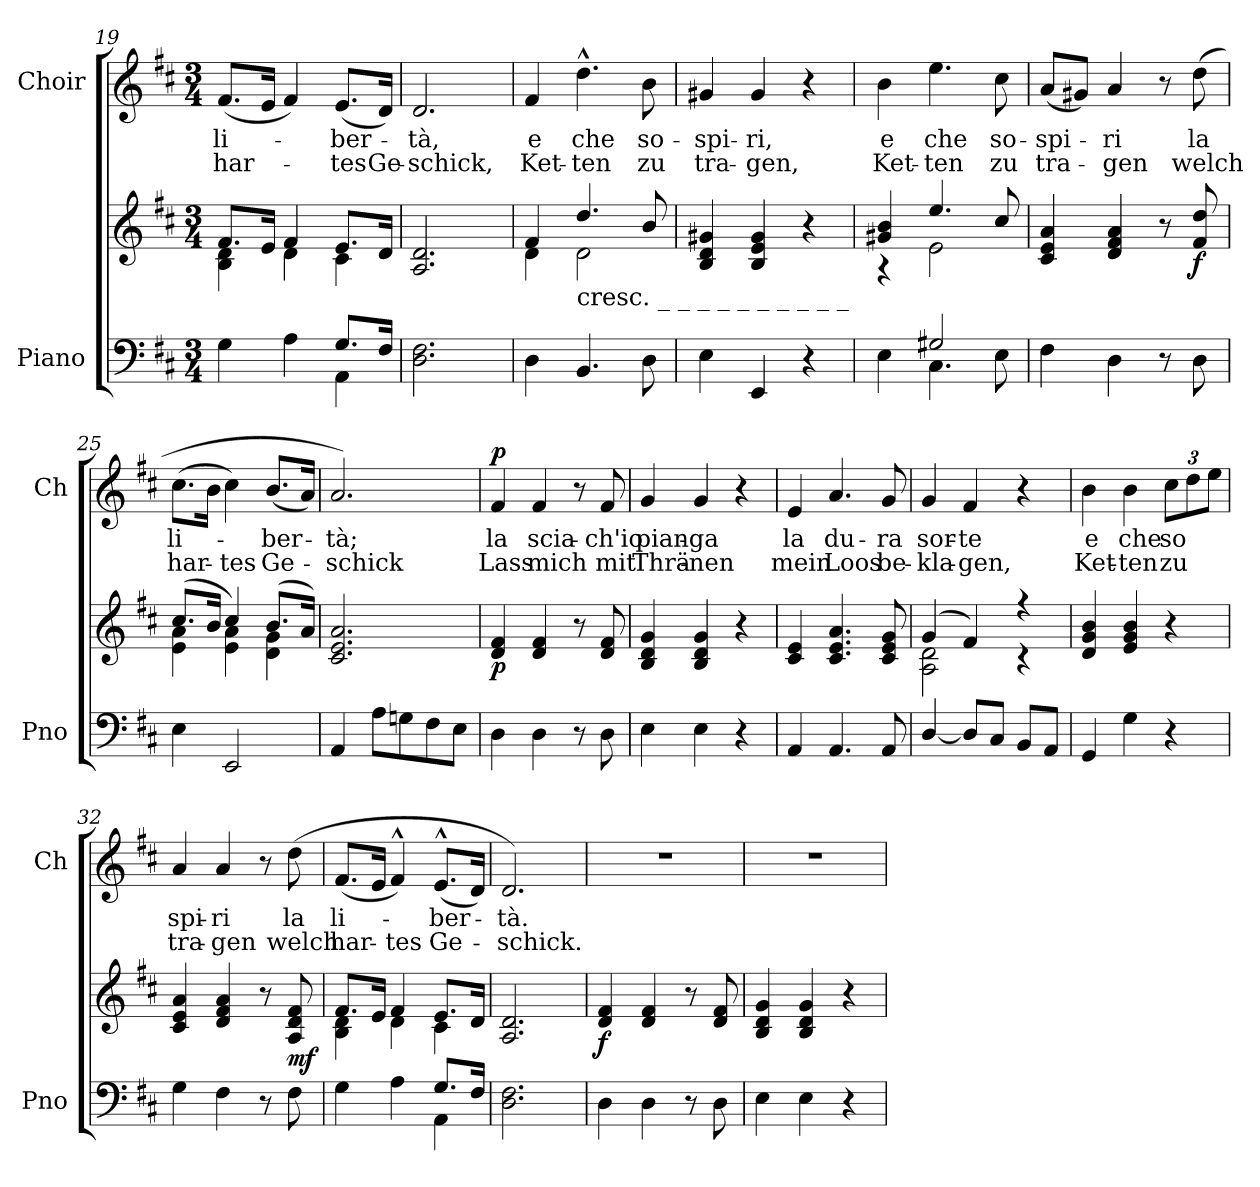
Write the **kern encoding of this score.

**kern	**kern	**dynam	**kern	**text	**text	**dynam
*part2	*part2	*part2	*part1	*part1	*part1	*part1
*staff3	*staff2	*staff2/3	*staff1	*staff1	*staff1	*staff1
*I"Piano	*	*	*I"Choir	*	*	*
*I'Pno	*	*	*I'Ch	*	*	*
!!LO:PB:g=z
*clefF4	*clefG2	*	*clefG2	*	*	*
*k[f#c#]	*k[f#c#]	*	*k[f#c#]	*	*	*
*D:	*D:	*	*D:	*	*	*
*M3/4	*M3/4	*	*M3/4	*	*	*
=19	=19	=19	=19	=19	=19	=19
*^	*^	*	*	*	*	*
4G\	2ryy	8.f#/L	4B\ 4d\	.	(8.f#/L	li-	har-	.
.	.	16e/Jk	.	.	16e/Jk	.	.	.
4A\	.	4f#/	4d\	.	4f#/)	.	.	.
8.G/L	4AA\	8.e/L	4c#\	.	(8.e/L	-ber-	-tes	.
16F#/Jk	.	16d/Jk	.	.	16d/Jk)	.	Ge-	.
*v	*v	*	*	*	*	*	*	*
*	*v	*v	*	*	*	*	*
=20	=20	=20	=20	=20	=20	=20
2.D\ 2.F#\	2.A/ 2.d/	.	2.d/	-tà,	-schick,	.
=21	=21	=21	=21	=21	=21	=21
*	*^	*	*	*	*	*
4D\	4f#/	4d\	.	4f#/	e	Ket-	.
!LO:TX:a:t=cresc.       _        _        _        _        _        _       _        _        _        _	!	!	!	!	!	!	!
4.BB/	4.dd/	2d\	.	4.dd^^\	che	-ten	.
8D\	8b/	.	.	8b\	so-	zu	.
*	*v	*v	*	*	*	*	*
=22	=22	=22	=22	=22	=22	=22
4E\	4B/ 4d/ 4g#X/	.	4g#X/	-spi-	tra-	.
4EE/	4B/ 4e/ 4g#/	.	4g#/	-ri,	-gen,	.
4r	4r	.	4r	.	.	.
=23	=23	=23	=23	=23	=23	=23
*^	*^	*	*	*	*	*
4ryy	4E\	4g#X/ 4b/	4r	.	4b\	e	Ket-	.
2G#X/	4.C#\	4.ee/	2e\	.	4.ee\	che	-ten	.
.	8E\	8cc#/	.	.	8cc#\	so-	zu	.
*v	*v	*	*	*	*	*	*	*
*	*v	*v	*	*	*	*	*
=24	=24	=24	=24	=24	=24	=24
4F#\	4c#/ 4e/ 4a/	.	(8a/L	-spi-	tra-	.
.	.	.	8g#X/J)	.	.	.
4D\	4d/ 4f#/ 4a/	.	4a/	-ri	-gen	.
8r	8r	.	8r	.	.	.
!	!	!LO:DY:b	!	!	!	!
8D\	8f#/ 8dd/	f	(8dd\	la	welch	.
!!LO:LB:g=z
=25	=25	=25	=25	=25	=25	=25
*	*^	*	*	*	*	*
4E\	(8.cc#/L	4e\ 4a\	.	(8.cc#\L	li-	har-	.
.	16b/Jk	.	.	16b\Jk	.	.	.
2EE/	4cc#/)	4e\ 4a\	.	4cc#\)	.	-tes	.
.	(8.b/L	4d\ 4g\	.	(8.b/L	-ber-	Ge-	.
.	16a/Jk)	.	.	16a/Jk)	.	.	.
*	*v	*v	*	*	*	*	*
=26	=26	=26	=26	=26	=26	=26
4AA/	2.c#/ 2.e/ 2.a/	.	2.a/)	-tà;	-schick	.
8A\L	.	.	.	.	.	.
8Gn\	.	.	.	.	.	.
8F#\	.	.	.	.	.	.
8E\J	.	.	.	.	.	.
=27	=27	=27	=27	=27	=27	=27
!	!	!LO:DY:b	!	!	!	!LO:DY:a
4D\	4d/ 4f#/	p	4f#/	la	Lass	p
4D\	4d/ 4f#/	.	4f#/	scia-	mich	.
8r	8r	.	8r	.	.	.
8D\	8d/ 8f#/	.	8f#/	-ch'io	mit	.
=28	=28	=28	=28	=28	=28	=28
4E\	4B/ 4d/ 4g/	.	4g/	pian-	Thrä-	.
4E\	4B/ 4d/ 4g/	.	4g/	-ga	-nen	.
4r	4r	.	4r	.	.	.
=29	=29	=29	=29	=29	=29	=29
4AA/	4c#/ 4e/	.	4e/	la	mein	.
4.AA/	4.c#/ 4.e/ 4.a/	.	4.a/	du-	Loos	.
8AA/	8c#/ 8e/ 8g/	.	8g/	-ra	be-	.
=30	=30	=30	=30	=30	=30	=30
*	*^	*	*	*	*	*
[4D/	(4g/	2A\ 2d\	.	4g/	sor-	-kla-	.
8D/L]	4f#/)	.	.	4f#/	-te	-gen,	.
8C#/J	.	.	.	.	.	.	.
8BB/L	4r	4r	.	4r	.	.	.
8AA/J	.	.	.	.	.	.	.
*	*v	*v	*	*	*	*	*
!!LO:LB:g=z
=31	=31	=31	=31	=31	=31	=31
4GG/	4d/ 4g/ 4b/	.	4b\	e	Ket-	.
4G\	4e/ 4g/ 4b/	.	4b\	che	-ten	.
*	*	*	*Xbrackettup	*	*	*
4r	4r	.	12cc#\L	so	zu	.
.	.	.	12dd\	.	.	.
.	.	.	12ee\J	.	.	.
=32	=32	=32	=32	=32	=32	=32
4G\	4c#/ 4e/ 4a/	.	4a/	spi-	tra-	.
4F#\	4d/ 4f#/ 4a/	.	4a/	-ri	-gen	.
8r	8r	.	8r	.	.	.
!	!	!LO:DY:b	!	!	!	!
8F#\	8A/ 8d/ 8f#/	mf	(8dd\	la	welch	.
=33	=33	=33	=33	=33	=33	=33
*^	*^	*	*	*	*	*
4G\	2ryy	8.f#/L	4B\ 4d\	.	(8.f#/L	li-	har-	.
.	.	16e/Jk	.	.	16e/Jk	.	.	.
4A\	.	4f#/	4d\	.	4f#^^/)	.	-tes	.
8.G/L	4AA\	8.e/L	4c#\	.	(8.e^^/L	-ber-	Ge-	.
16F#/Jk	.	16d/Jk	.	.	16d/Jk)	.	.	.
*v	*v	*	*	*	*	*	*	*
*	*v	*v	*	*	*	*	*
=34	=34	=34	=34	=34	=34	=34
2.D\ 2.F#\	2.A/ 2.d/	.	2.d/)	-tà.	-schick.	.
=35	=35	=35	=35	=35	=35	=35
!	!	!LO:DY:b	!	!	!	!
4D\	4d/ 4f#/	f	2.r	.	.	.
4D\	4d/ 4f#/	.	.	.	.	.
8r	8r	.	.	.	.	.
8D\	8d/ 8f#/	.	.	.	.	.
=36	=36	=36	=36	=36	=36	=36
4E\	4B/ 4d/ 4g/	.	2.r	.	.	.
4E\	4B/ 4d/ 4g/	.	.	.	.	.
4r	4r	.	.	.	.	.
=	=	=	=	=	=	=
*-	*-	*-	*-	*-	*-	*-
